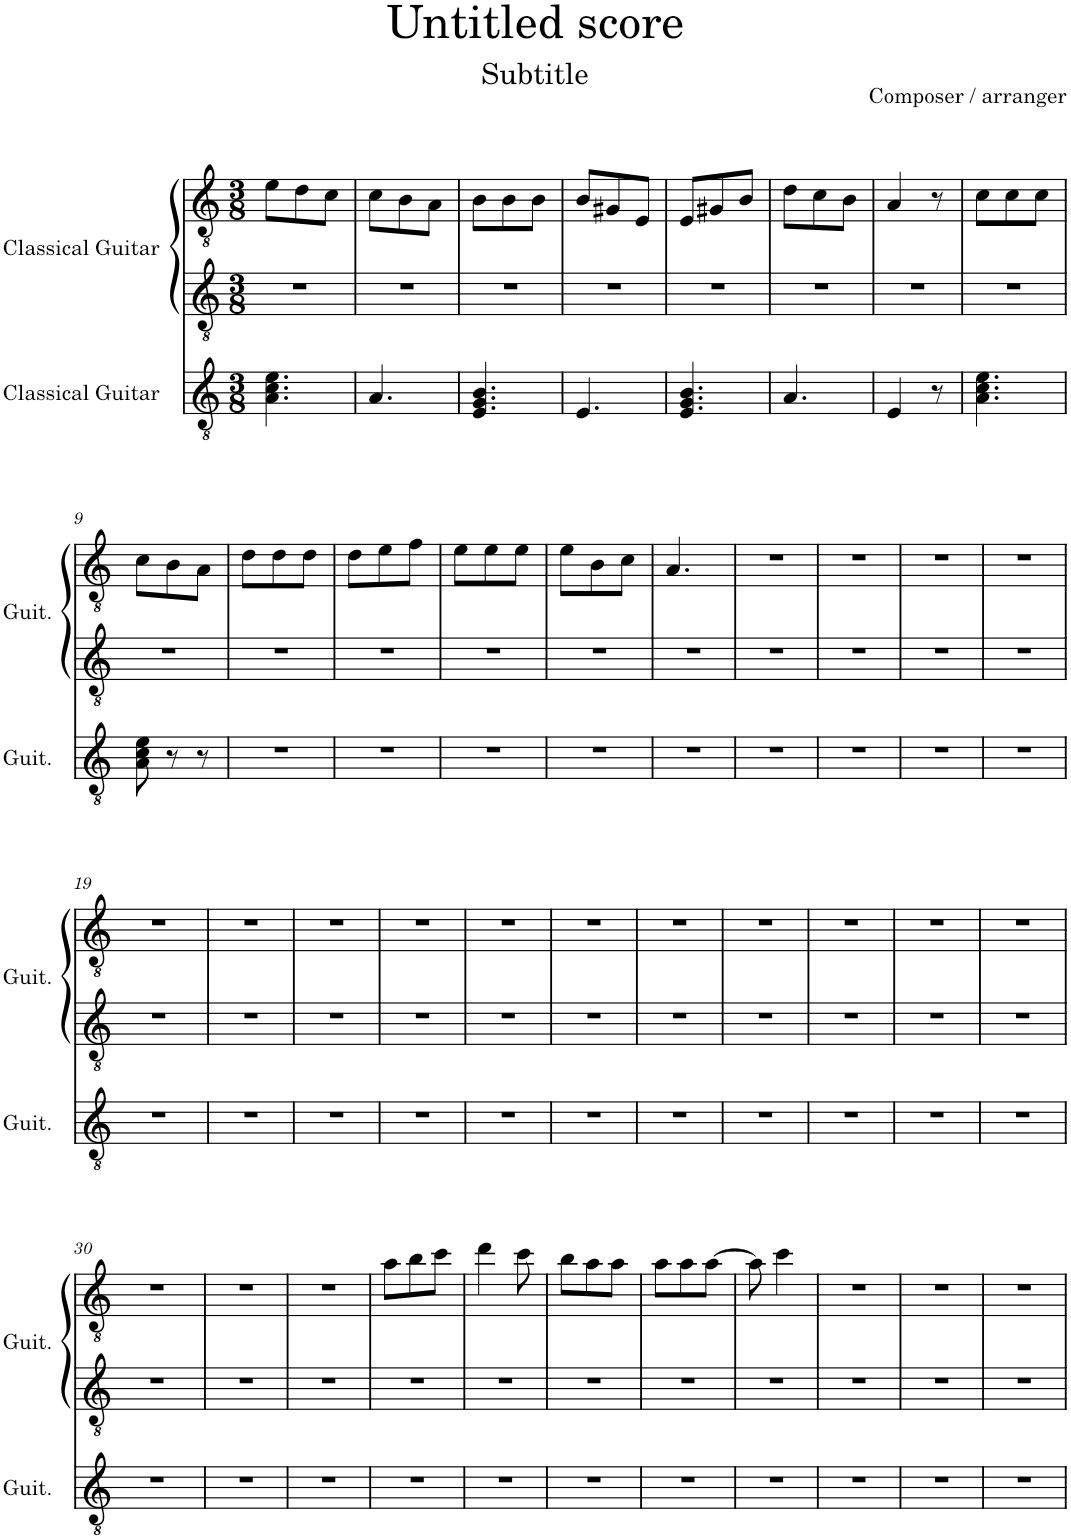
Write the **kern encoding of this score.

**kern	**kern	**kern
*part2	*part1	*part1
*staff3	*staff2	*staff1
*I"Classical Guitar	*I"Classical Guitar	*
*I'Guit.	*I'Guit.	*
*clefGv2	*clefGv2	*clefGv2
*k[]	*k[]	*k[]
*M3/8	*M3/8	*M3/8
=1	=1	=1
4.A\ 4.c\ 4.e\	4.r	8e\L
.	.	8d\
.	.	8c\J
=2	=2	=2
4.A/	4.r	8c\L
.	.	8B\
.	.	8A\J
=3	=3	=3
4.E/ 4.G/ 4.B/	4.r	8B\L
.	.	8B\
.	.	8B\J
=4	=4	=4
4.E/	4.r	8B/L
.	.	8G#X/
.	.	8E/J
=5	=5	=5
4.E/ 4.G/ 4.B/	4.r	8E/L
.	.	8G#X/
.	.	8B/J
=6	=6	=6
4.A/	4.r	8d\L
.	.	8c\
.	.	8B\J
=7	=7	=7
4E/	4.r	4A/
8r	.	8r
=8	=8	=8
4.A\ 4.c\ 4.e\	4.r	8c\L
.	.	8c\
.	.	8c\J
!!LO:LB:g=z
=9	=9	=9
8A\ 8c\ 8e\	4.r	8c\L
8r	.	8B\
8r	.	8A\J
=10	=10	=10
4.r	4.r	8d\L
.	.	8d\
.	.	8d\J
=11	=11	=11
4.r	4.r	8d\L
.	.	8e\
.	.	8f\J
=12	=12	=12
4.r	4.r	8e\L
.	.	8e\
.	.	8e\J
=13	=13	=13
4.r	4.r	8e\L
.	.	8B\
.	.	8c\J
=14	=14	=14
4.r	4.r	4.A/
=15	=15	=15
4.r	4.r	4.r
=16	=16	=16
4.r	4.r	4.r
=17	=17	=17
4.r	4.r	4.r
=18	=18	=18
4.r	4.r	4.r
!!LO:LB:g=z
=19	=19	=19
4.r	4.r	4.r
=20	=20	=20
4.r	4.r	4.r
=21	=21	=21
4.r	4.r	4.r
=22	=22	=22
4.r	4.r	4.r
=23	=23	=23
4.r	4.r	4.r
=24	=24	=24
4.r	4.r	4.r
=25	=25	=25
4.r	4.r	4.r
=26	=26	=26
4.r	4.r	4.r
=27	=27	=27
4.r	4.r	4.r
=28	=28	=28
4.r	4.r	4.r
=29	=29	=29
4.r	4.r	4.r
!!LO:LB:g=z
=30	=30	=30
4.r	4.r	4.r
=31	=31	=31
4.r	4.r	4.r
=32	=32	=32
4.r	4.r	4.r
=33	=33	=33
4.r	4.r	8a\L
.	.	8b\
.	.	8cc\J
=34	=34	=34
4.r	4.r	4dd\
.	.	8cc\
=35	=35	=35
4.r	4.r	8b\L
.	.	8a\
.	.	8a\J
=36	=36	=36
4.r	4.r	8a\L
.	.	8a\
.	.	[8a\J
=37	=37	=37
4.r	4.r	8a\]
.	.	4cc\
=38	=38	=38
4.r	4.r	4.r
=39	=39	=39
4.r	4.r	4.r
=40	=40	=40
4.r	4.r	4.r
=	=	=
*-	*-	*-
